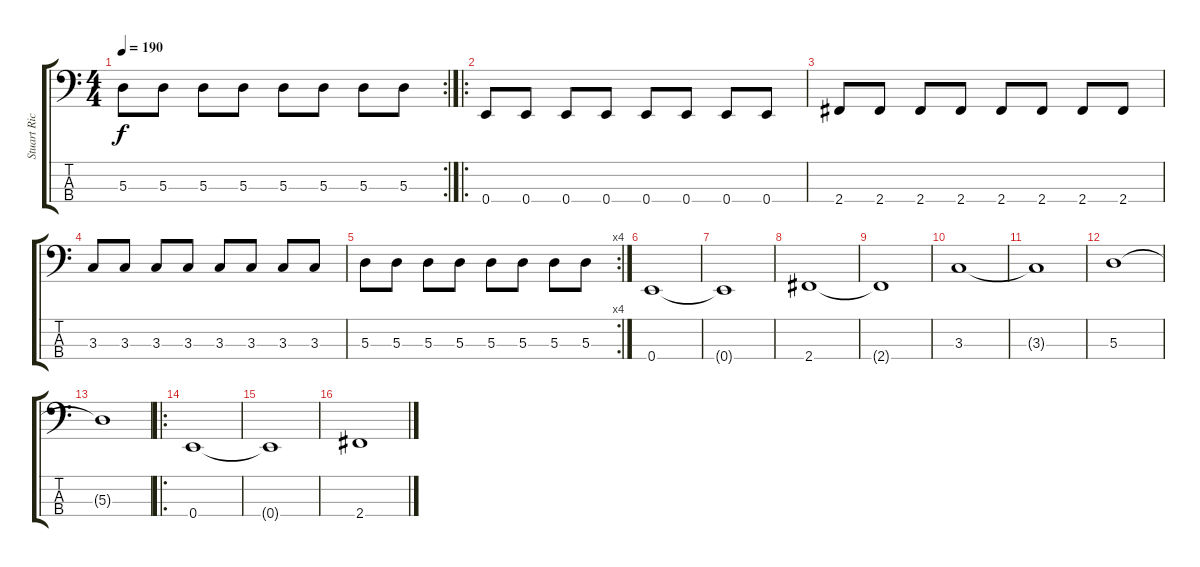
\track ("Stuart Richardson" "Stuart Ric") {instrument electricbassfinger}
\staff {score tabs}
\tuning (G2 D2 A1 E1) {hide}
\rc 2
\ts (4 4)
\tempo 190
\clef f4
\ks c
5.3.8{dy f} 5.3.8 5.3.8 5.3.8 5.3.8 5.3.8 5.3.8 5.3.8 |
\ro
0.4.8 0.4.8 0.4.8 0.4.8 0.4.8 0.4.8 0.4.8 0.4.8 |
2.4.8 2.4.8 2.4.8 2.4.8 2.4.8 2.4.8 2.4.8 2.4.8 |
3.3.8 3.3.8 3.3.8 3.3.8 3.3.8 3.3.8 3.3.8 3.3.8 |
\rc 4
5.3.8 5.3.8 5.3.8 5.3.8 5.3.8 5.3.8 5.3.8 5.3.8 |
0.4.1 |
0.4{t}.1 |
2.4.1 |
2.4{t}.1 |
3.3.1 |
3.3{t}.1 |
5.3.1 |
5.3{t}.1 |
\ro
0.4.1 |
0.4{t}.1 |
2.4.1
